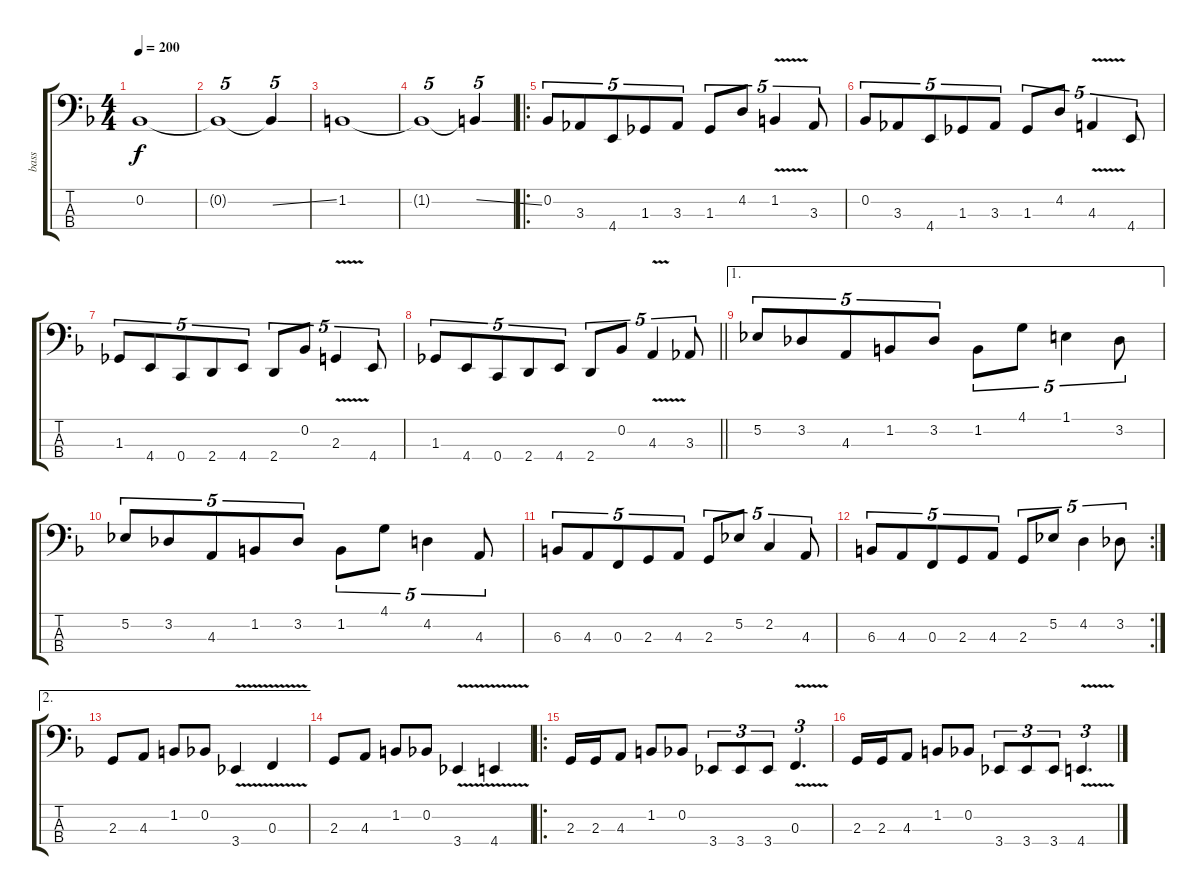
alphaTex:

\track ("bass" "bass") {instrument electricbassfinger}
\staff {score tabs}
\tuning (Eb2 Bb1 F1 C1) {hide}
\ts (4 4)
\tempo 200
\clef f4
\ks dminor
0.2.1{dy f} |
0.2{t}.1{tu (5 4)} 0.2{ss t}.4{tu (5 4)} |
1.2.1 |
1.2{t}.1{tu (5 4)} 1.2{ss t}.4{tu (5 4)} |
\ro
0.2.8{tu (5 4)} 3.3.8{tu (5 4)} 4.4.8{tu (5 4)} 1.3.8{tu (5 4)} 3.3.8{tu (5 4)} 1.3.8{tu (5 4)} 4.2.8{tu (5 4)} 1.2{v}.4{tu (5 4)} 3.3.8{tu (5 4)} |
0.2.8{tu (5 4)} 3.3.8{tu (5 4)} 4.4.8{tu (5 4)} 1.3.8{tu (5 4)} 3.3.8{tu (5 4)} 1.3.8{tu (5 4)} 4.2.8{tu (5 4)} 4.3{v}.4{tu (5 4)} 4.4.8{tu (5 4)} |
1.3.8{tu (5 4)} 4.4.8{tu (5 4)} 0.4.8{tu (5 4)} 2.4.8{tu (5 4)} 4.4.8{tu (5 4)} 2.4.8{tu (5 4)} 0.2.8{tu (5 4)} 2.3{v}.4{tu (5 4)} 4.4.8{tu (5 4)} |
\barLineRight lightlight
1.3.8{tu (5 4)} 4.4.8{tu (5 4)} 0.4.8{tu (5 4)} 2.4.8{tu (5 4)} 4.4.8{tu (5 4)} 2.4.8{tu (5 4)} 0.2.8{tu (5 4)} 4.3{v}.4{tu (5 4)} 3.3.8{tu (5 4)} |
\ae 1
5.2.8{tu (5 4)} 3.2.8{tu (5 4)} 4.3.8{tu (5 4)} 1.2.8{tu (5 4)} 3.2.8{tu (5 4)} 1.2.8{tu (5 4)} 4.1.8{tu (5 4)} 1.1.4{tu (5 4)} 3.2.8{tu (5 4)} |
5.2.8{tu (5 4)} 3.2.8{tu (5 4)} 4.3.8{tu (5 4)} 1.2.8{tu (5 4)} 3.2.8{tu (5 4)} 1.2.8{tu (5 4)} 4.1.8{tu (5 4)} 4.2.4{tu (5 4)} 4.3.8{tu (5 4)} |
6.3.8{tu (5 4)} 4.3.8{tu (5 4)} 0.3.8{tu (5 4)} 2.3.8{tu (5 4)} 4.3.8{tu (5 4)} 2.3.8{tu (5 4)} 5.2.8{tu (5 4)} 2.2.4{tu (5 4)} 4.3.8{tu (5 4)} |
\rc 2
6.3.8{tu (5 4)} 4.3.8{tu (5 4)} 0.3.8{tu (5 4)} 2.3.8{tu (5 4)} 4.3.8{tu (5 4)} 2.3.8{tu (5 4)} 5.2.8{tu (5 4)} 4.2.4{tu (5 4)} 3.2.8{tu (5 4)} |
\ae 2
2.3.8 4.3.8 1.2.8 0.2.8 3.4{v}.4 0.3{v}.4 |
2.3.8 4.3.8 1.2.8 0.2.8 3.4{v}.4 4.4{v}.4 |
\ro
2.3.16 2.3.16 4.3.8 1.2.8 0.2.8 3.4.8{tu (3 2)} 3.4.8{tu (3 2)} 3.4.8{tu (3 2)} 0.3{v}.4{d tu (3 2)} |
2.3.16 2.3.16 4.3.8 1.2.8 0.2.8 3.4.8{tu (3 2)} 3.4.8{tu (3 2)} 3.4.8{tu (3 2)} 4.4{v}.4{d tu (3 2)}
